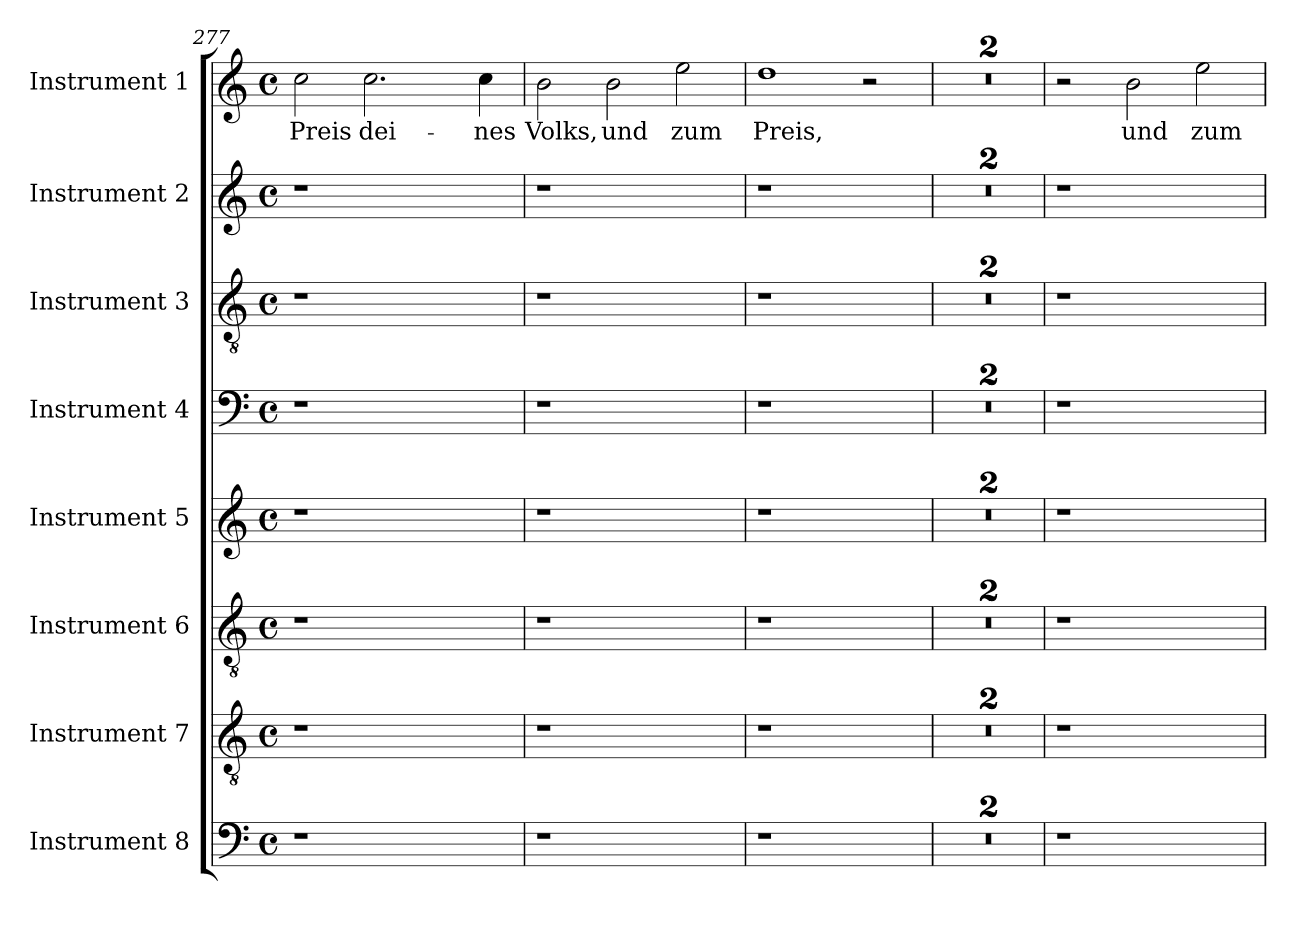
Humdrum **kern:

**kern	**kern	**kern	**kern	**kern	**kern	**kern	**kern	**text
*part8	*part7	*part6	*part5	*part4	*part3	*part2	*part1	*part1
*staff8	*staff7	*staff6	*staff5	*staff4	*staff3	*staff2	*staff1	*staff1
*I"Instrument 8	*I"Instrument 7	*I"Instrument 6	*I"Instrument 5	*I"Instrument 4	*I"Instrument 3	*I"Instrument 2	*I"Instrument 1	*
*clefF4	*clefGv2	*clefGv2	*clefG2	*clefF4	*clefGv2	*clefG2	*clefG2	*
*M4/4	*M4/4	*M4/4	*M4/4	*M4/4	*M4/4	*M4/4	*M4/4	*
*met(c)	*met(c)	*met(c)	*met(c)	*met(c)	*met(c)	*met(c)	*met(c)	*
=277	=277	=277	=277	=277	=277	=277	=277	=277
!	!	!	!	!	!	!	!	!LO:LY:b:cj
1r	1r	1r	1r	1r	1r	1r	2cc\	Preis
!	!	!	!	!	!	!	!	!LO:LY:b:cj
.	.	.	.	.	.	.	2.cc\	dei-
2ryy	2ryy	2ryy	2ryy	2ryy	2ryy	2ryy	.	.
!	!	!	!	!	!	!	!	!LO:LY:b:cj
.	.	.	.	.	.	.	4cc\	-nes
=278	=278	=278	=278	=278	=278	=278	=278	=278
!	!	!	!	!	!	!	!	!LO:LY:b:cj
1r	1r	1r	1r	1r	1r	1r	2b\	Volks,
!	!	!	!	!	!	!	!	!LO:LY:b:cj
.	.	.	.	.	.	.	2b\	und
!	!	!	!	!	!	!	!	!LO:LY:b:cj
2ryy	2ryy	2ryy	2ryy	2ryy	2ryy	2ryy	2ee\	zum
=279	=279	=279	=279	=279	=279	=279	=279	=279
!	!	!	!	!	!	!	!	!LO:LY:b:cj
1r	1r	1r	1r	1r	1r	1r	1dd	Preis,
2ryy	2ryy	2ryy	2ryy	2ryy	2ryy	2ryy	2r	.
=280	=280	=280	=280	=280	=280	=280	=280	=280
1r	1r	1r	1r	1r	1r	1r	1r	.
=281	=281	=281	=281	=281	=281	=281	=281	=281
1r	1r	1r	1r	1r	1r	1r	1r	.
=282	=282	=282	=282	=282	=282	=282	=282	=282
1r	1r	1r	1r	1r	1r	1r	2r	.
!	!	!	!	!	!	!	!	!LO:LY:b:cj
.	.	.	.	.	.	.	2b\	und
!	!	!	!	!	!	!	!	!LO:LY:b:cj
2ryy	2ryy	2ryy	2ryy	2ryy	2ryy	2ryy	2ee\	zum
=	=	=	=	=	=	=	=	=
*-	*-	*-	*-	*-	*-	*-	*-	*-
